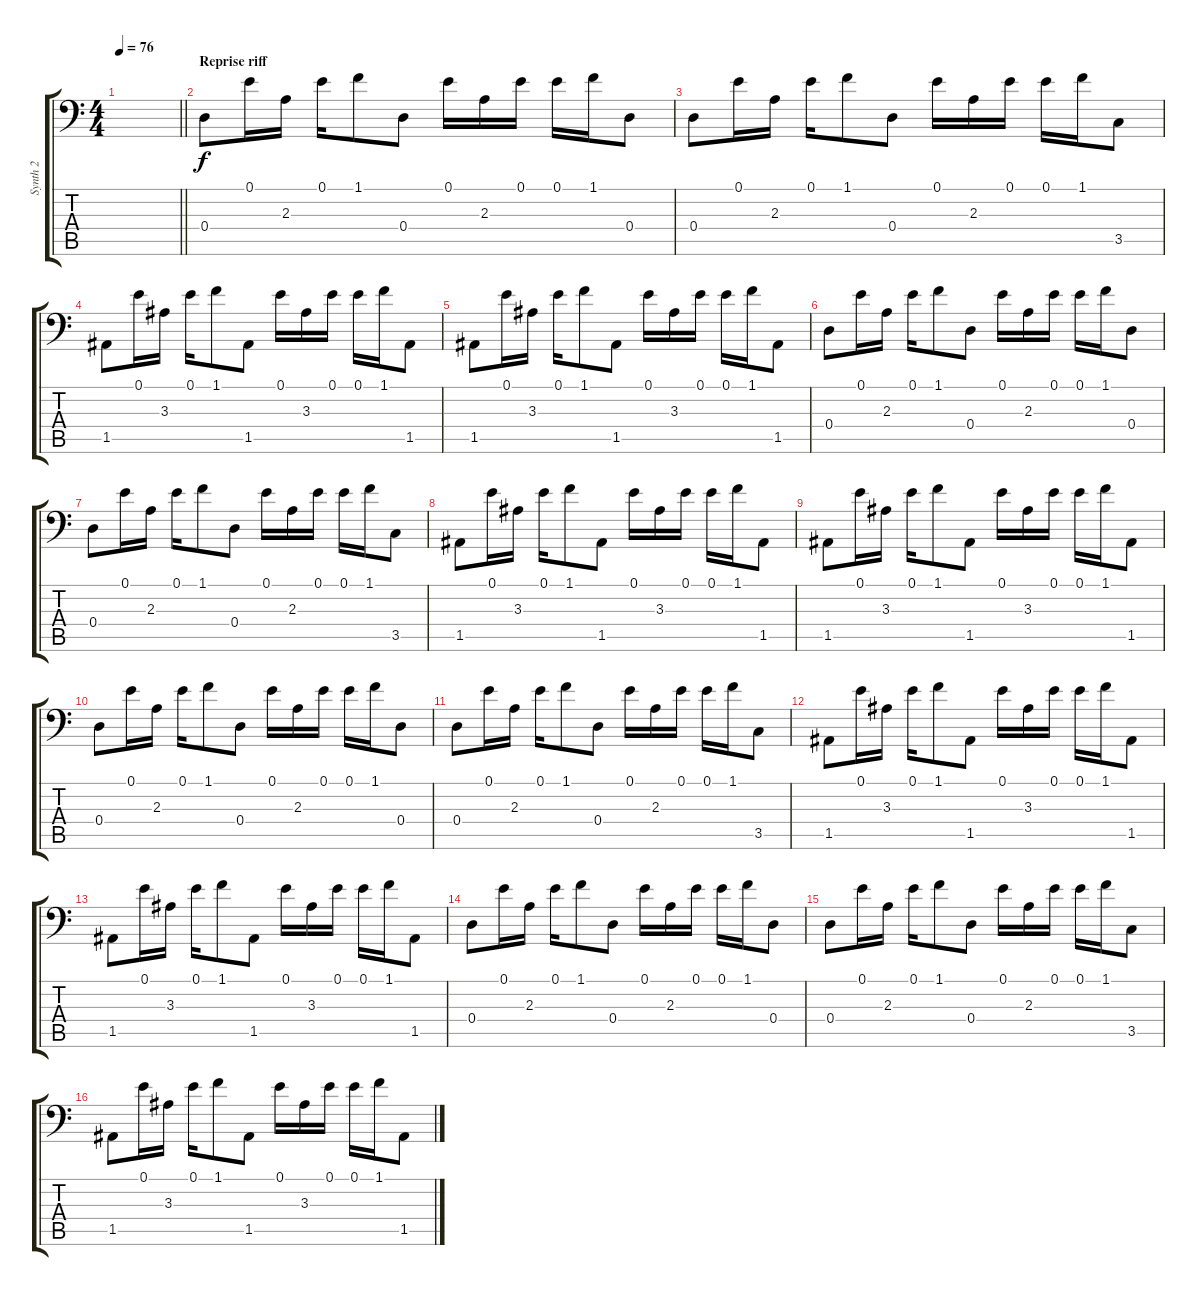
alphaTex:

\track ("Synth 2" "Synth 2") {instrument electricbasspick}
\staff {score tabs}
\tuning (E3 B2 G2 D2 A1 E1) {hide}
\ts (4 4)
\tempo 76
\clef f4
\barLineRight lightlight
\ks c
|
\section ("" "Reprise riff")
0.4.8{volume 8 instrument electricbasspick} 0.1.16 2.3.16 0.1.16 1.1.8 0.4.8 0.1.16 2.3.16 0.1.16 0.1.16 1.1.16 0.4.8 |
0.4.8 0.1.16 2.3.16 0.1.16 1.1.8 0.4.8 0.1.16 2.3.16 0.1.16 0.1.16 1.1.16 3.5.8 |
1.5.8 0.1.16 3.3.16 0.1.16 1.1.8 1.5.8 0.1.16 3.3.16 0.1.16 0.1.16 1.1.16 1.5.8 |
1.5.8 0.1.16 3.3.16 0.1.16 1.1.8 1.5.8 0.1.16 3.3.16 0.1.16 0.1.16 1.1.16 1.5.8 |
0.4.8 0.1.16 2.3.16 0.1.16 1.1.8 0.4.8 0.1.16 2.3.16 0.1.16 0.1.16 1.1.16 0.4.8 |
0.4.8 0.1.16 2.3.16 0.1.16 1.1.8 0.4.8 0.1.16 2.3.16 0.1.16 0.1.16 1.1.16 3.5.8 |
1.5.8 0.1.16 3.3.16 0.1.16 1.1.8 1.5.8 0.1.16 3.3.16 0.1.16 0.1.16 1.1.16 1.5.8 |
1.5.8 0.1.16 3.3.16 0.1.16 1.1.8 1.5.8 0.1.16 3.3.16 0.1.16 0.1.16 1.1.16 1.5.8 |
0.4.8 0.1.16 2.3.16 0.1.16 1.1.8 0.4.8 0.1.16 2.3.16 0.1.16 0.1.16 1.1.16 0.4.8 |
0.4.8 0.1.16 2.3.16 0.1.16 1.1.8 0.4.8 0.1.16 2.3.16 0.1.16 0.1.16 1.1.16 3.5.8 |
1.5.8 0.1.16 3.3.16 0.1.16 1.1.8 1.5.8 0.1.16 3.3.16 0.1.16 0.1.16 1.1.16 1.5.8 |
1.5.8 0.1.16 3.3.16 0.1.16 1.1.8 1.5.8 0.1.16 3.3.16 0.1.16 0.1.16 1.1.16 1.5.8 |
0.4.8 0.1.16 2.3.16 0.1.16 1.1.8 0.4.8 0.1.16 2.3.16 0.1.16 0.1.16 1.1.16 0.4.8 |
0.4.8 0.1.16 2.3.16 0.1.16 1.1.8 0.4.8 0.1.16 2.3.16 0.1.16 0.1.16 1.1.16 3.5.8 |
1.5.8 0.1.16 3.3.16 0.1.16 1.1.8 1.5.8 0.1.16 3.3.16 0.1.16 0.1.16 1.1.16 1.5.8
